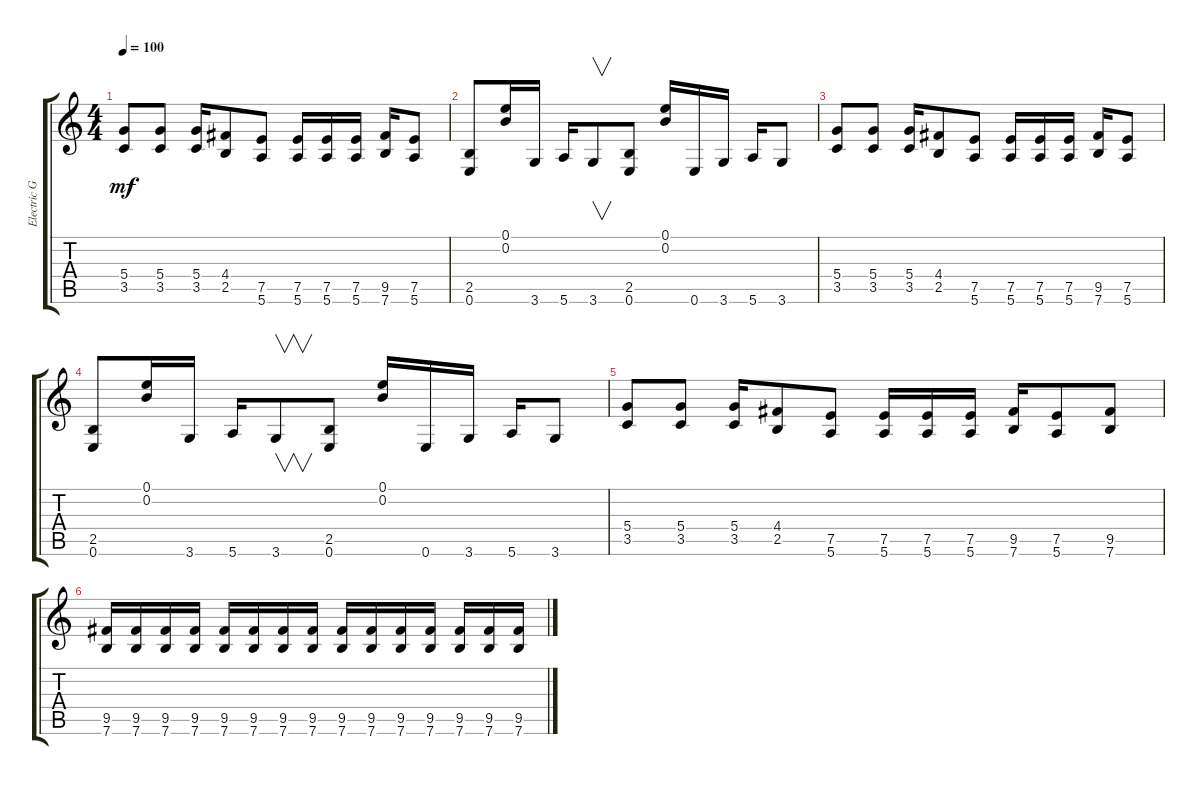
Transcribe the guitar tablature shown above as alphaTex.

\track ("Electric Guitar" "Electric G") {instrument distortionguitar}
\staff {score tabs}
\tuning (E4 B3 G3 D3 A2 E2) {hide}
\ts (4 4)
\tempo 100
\clef g2
\ks c
(5.4 3.5).8{dy mf} (5.4 3.5).8 (5.4 3.5).16 (4.4 2.5).8 (7.5 5.6).8 (7.5 5.6).16 (7.5 5.6).16 (7.5 5.6).16 (9.5 7.6).16 (7.5 5.6).8 |
(2.5 0.6).8 (0.1 0.2).16 3.6.16 5.6.16 3.6.8{v} (2.5 0.6).8 (0.1 0.2).16 0.6.16 3.6.16 5.6.16 3.6.8 |
(5.4 3.5).8 (5.4 3.5).8 (5.4 3.5).16 (4.4 2.5).8 (7.5 5.6).8 (7.5 5.6).16 (7.5 5.6).16 (7.5 5.6).16 (9.5 7.6).16 (7.5 5.6).8 |
(2.5 0.6).8 (0.1 0.2).16 3.6.16 5.6.16 3.6.8{v} (2.5 0.6).8 (0.1 0.2).16 0.6.16 3.6.16 5.6.16 3.6.8 |
(5.4 3.5).8 (5.4 3.5).8 (5.4 3.5).16 (4.4 2.5).8 (7.5 5.6).8 (7.5 5.6).16 (7.5 5.6).16 (7.5 5.6).16 (9.5 7.6).16 (7.5 5.6).8 (9.5 7.6).8 |
(9.5 7.6).16 (9.5 7.6).16 (9.5 7.6).16 (9.5 7.6).16 (9.5 7.6).16 (9.5 7.6).16 (9.5 7.6).16 (9.5 7.6).16 (9.5 7.6).16 (9.5 7.6).16 (9.5 7.6).16 (9.5 7.6).16 (9.5 7.6).16 (9.5 7.6).16 (9.5 7.6).16
